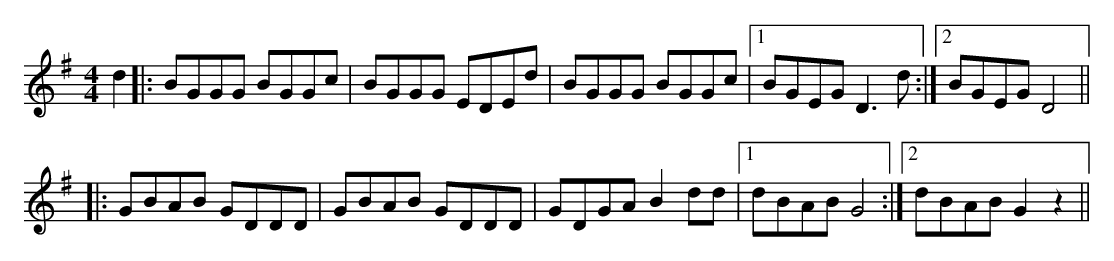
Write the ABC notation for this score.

X:1
M:4/4
K:G
d2|:BGGG BGGc|BGGG EDEd|BGGG BGGc|1 BGEG D3d:|2 BGEG D4||
|:GBAB GDDD|GBAB GDDD|GDGA B2dd|1 dBAB G4:|2 dBAB G2z2||
